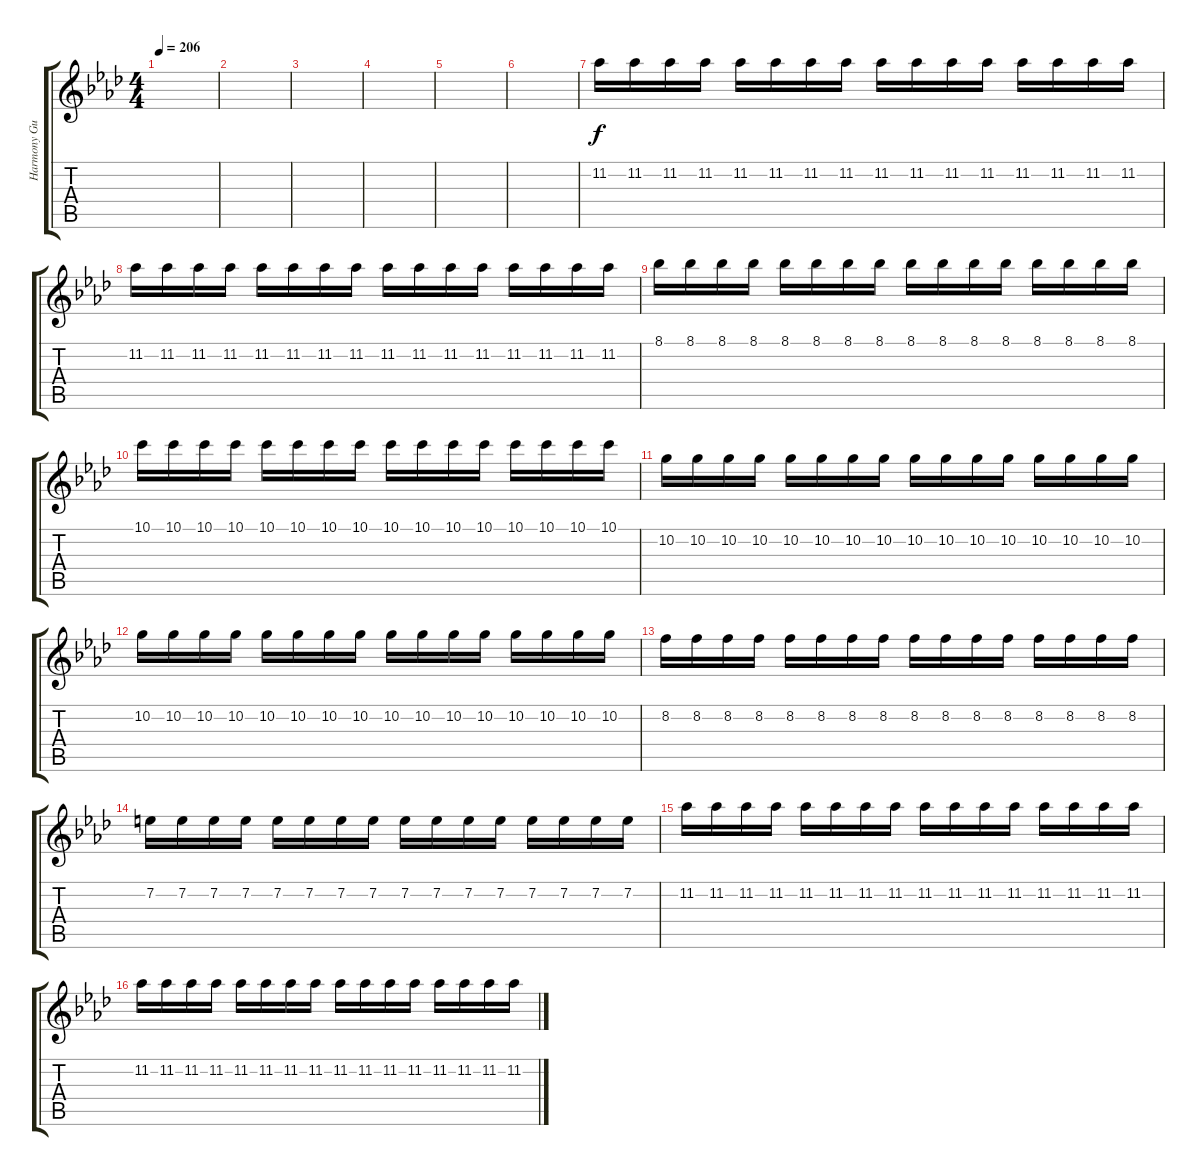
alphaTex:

\track ("Harmony Guitar" "Harmony Gu") {instrument distortionguitar}
\staff {score tabs}
\tuning (D4 A3 F3 C3 G2 C2) {hide}
\ts (4 4)
\tempo 206
\clef g2
\ks fminor
|
|
|
|
|
|
11.2.16 11.2.16 11.2.16 11.2.16 11.2.16 11.2.16 11.2.16 11.2.16 11.2.16 11.2.16 11.2.16 11.2.16 11.2.16 11.2.16 11.2.16 11.2.16 |
11.2.16 11.2.16 11.2.16 11.2.16 11.2.16 11.2.16 11.2.16 11.2.16 11.2.16 11.2.16 11.2.16 11.2.16 11.2.16 11.2.16 11.2.16 11.2.16 |
8.1.16 8.1.16 8.1.16 8.1.16 8.1.16 8.1.16 8.1.16 8.1.16 8.1.16 8.1.16 8.1.16 8.1.16 8.1.16 8.1.16 8.1.16 8.1.16 |
10.1.16 10.1.16 10.1.16 10.1.16 10.1.16 10.1.16 10.1.16 10.1.16 10.1.16 10.1.16 10.1.16 10.1.16 10.1.16 10.1.16 10.1.16 10.1.16 |
10.2.16 10.2.16 10.2.16 10.2.16 10.2.16 10.2.16 10.2.16 10.2.16 10.2.16 10.2.16 10.2.16 10.2.16 10.2.16 10.2.16 10.2.16 10.2.16 |
10.2.16 10.2.16 10.2.16 10.2.16 10.2.16 10.2.16 10.2.16 10.2.16 10.2.16 10.2.16 10.2.16 10.2.16 10.2.16 10.2.16 10.2.16 10.2.16 |
8.2.16 8.2.16 8.2.16 8.2.16 8.2.16 8.2.16 8.2.16 8.2.16 8.2.16 8.2.16 8.2.16 8.2.16 8.2.16 8.2.16 8.2.16 8.2.16 |
7.2.16 7.2.16 7.2.16 7.2.16 7.2.16 7.2.16 7.2.16 7.2.16 7.2.16 7.2.16 7.2.16 7.2.16 7.2.16 7.2.16 7.2.16 7.2.16 |
11.2.16 11.2.16 11.2.16 11.2.16 11.2.16 11.2.16 11.2.16 11.2.16 11.2.16 11.2.16 11.2.16 11.2.16 11.2.16 11.2.16 11.2.16 11.2.16 |
11.2.16 11.2.16 11.2.16 11.2.16 11.2.16 11.2.16 11.2.16 11.2.16 11.2.16 11.2.16 11.2.16 11.2.16 11.2.16 11.2.16 11.2.16 11.2.16
